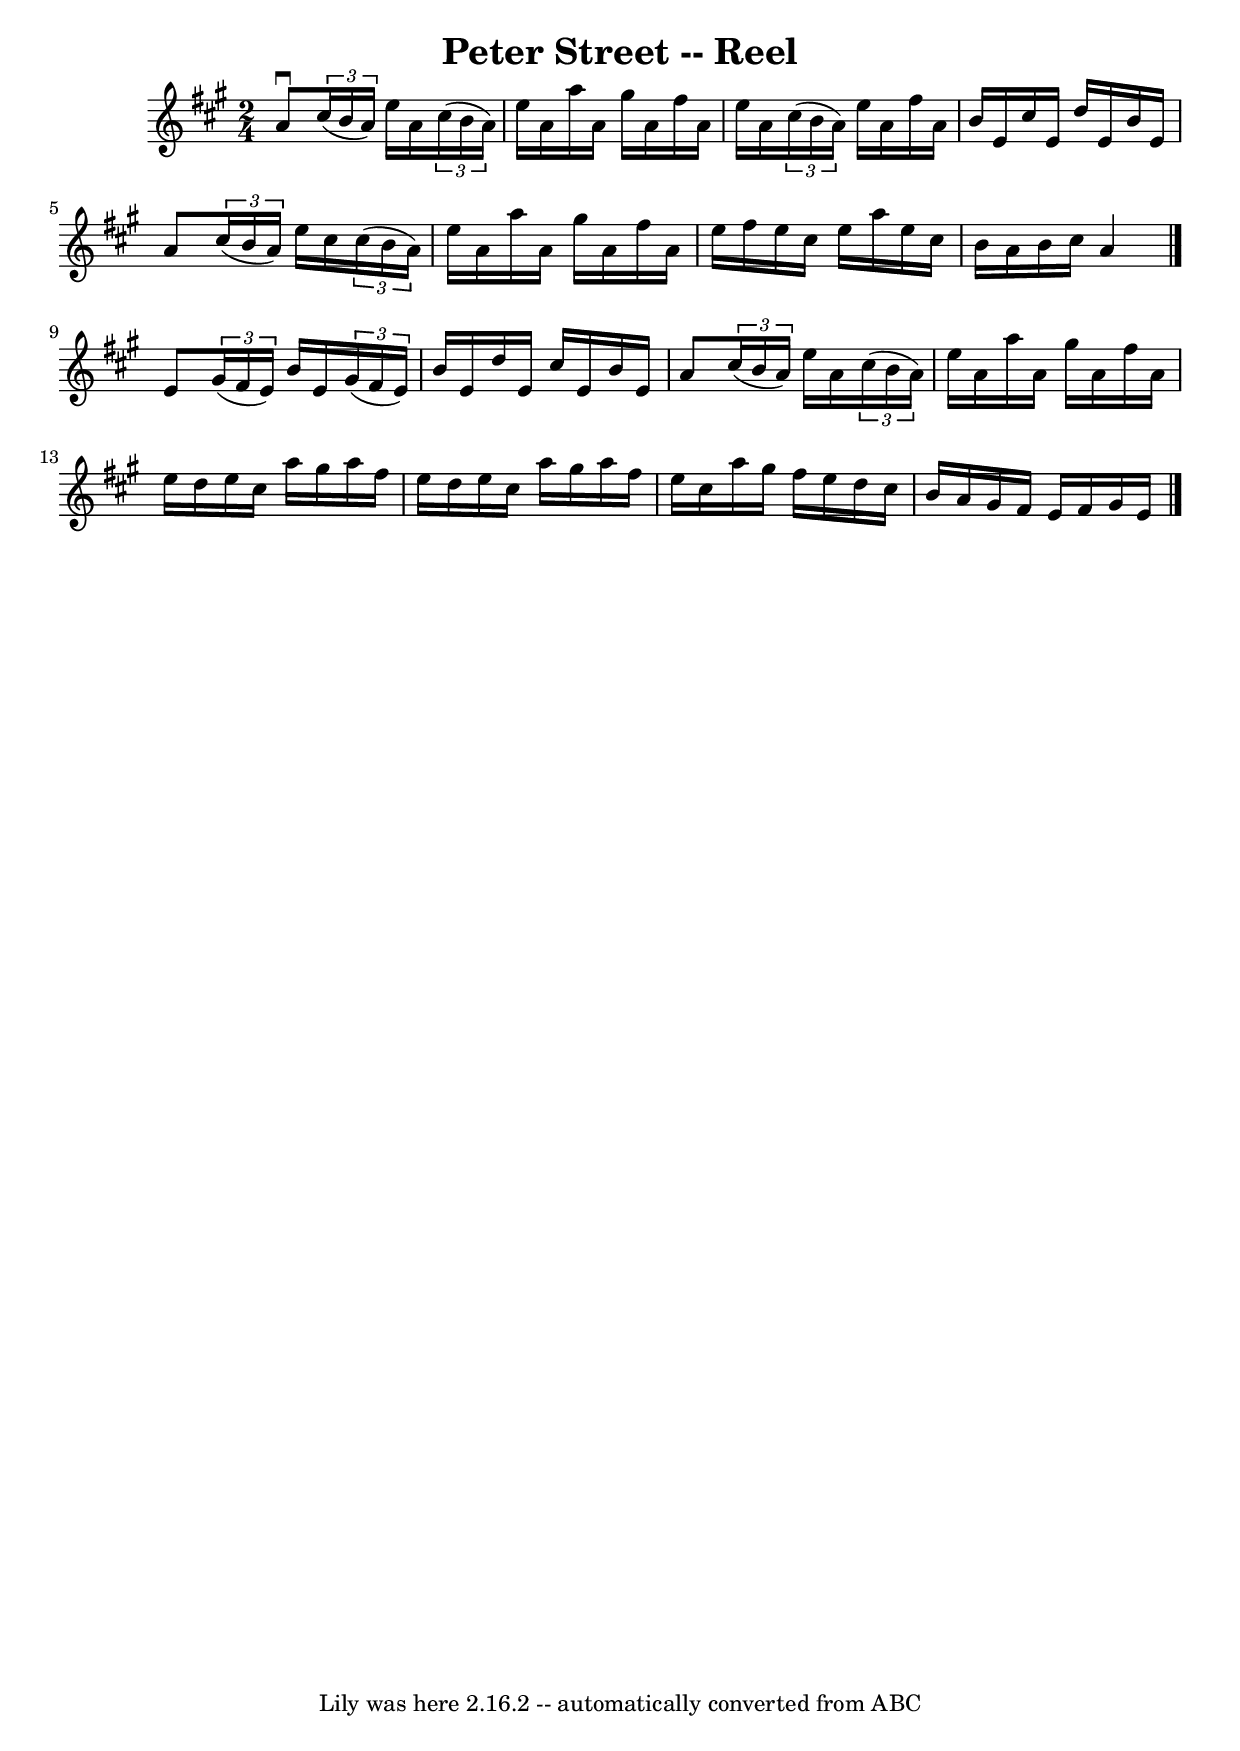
\version "2.16.2"
\include "Mammoth.ily"
\header {
  %% book = "Ryan's Mammoth Collection"
  crossRefNumber = "1"
  footnotes = "\\\\382"
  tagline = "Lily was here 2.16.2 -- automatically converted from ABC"
  title = "Peter Street -- Reel"

}
voicedefault =  {


  \time 2/4 
  \key a \major a'8^\downbow   \times 2/3 { cis''16 (b'16    
					    a'16) 
					  } e''16 a'16    \times 2/3 { cis''16 (b'16 a'16) 
								     }   
  |
  e''16 a'16 a''16 a'16 gis''16 a'16 fis''16 a'16 
  |
  e''16 a'16    \times 2/3 { cis''16 (b'16 a'16) 
			   }   
  e''16 a'16 fis''16 a'16    |
  b'16 e'16 cis''16 e'16  
  d''16 e'16 b'16 e'16    |
  a'8    \times 2/3 { cis''16 (
		      b'16 a'16) 
		    } e''16 cis''16    \times 2/3 { cis''16 (b'16    
						    a'16) 
						  }   |
  e''16 a'16 a''16 a'16 gis''16 a'16    
  fis''16 a'16    |
  e''16 fis''16 e''16 cis''16 e''16    
  a''16 e''16 cis''16    |
  b'16 a'16 b'16 cis''16 a'4  
  \bar "|." e'8    \times 2/3 { gis'16 (fis'16 e'16) 
			      } b'16    
  e'16    \times 2/3 { gis'16 (fis'16 e'16) 
		     }   |
  b'16    
  e'16 d''16 e'16 cis''16 e'16 b'16 e'16    |
  a'8    
  \times 2/3 { cis''16 (b'16 a'16) 
	     } e''16 a'16    \times 2/3 {   
	       cis''16 (b'16 a'16) 
	     }   |
  e''16 a'16 a''16 a'16    
  gis''16 a'16 fis''16 a'16    |
  e''16 d''16 e''16    
  cis''16 a''16 gis''16 a''16 fis''16    |
  e''16 d''16    
  e''16 cis''16 a''16 gis''16 a''16 fis''16    |
  e''16    
  cis''16 a''16 gis''16 fis''16 e''16 d''16 cis''16    |
  
  b'16 a'16 gis'16 fis'16 e'16 fis'16 gis'16 e'16    
  \bar "|."   

}

\score{
  <<

    \context Staff="default"
    {
      \voicedefault 
      
    }

  >>
  \layout {
    
  }
  \midi {
  }

}
